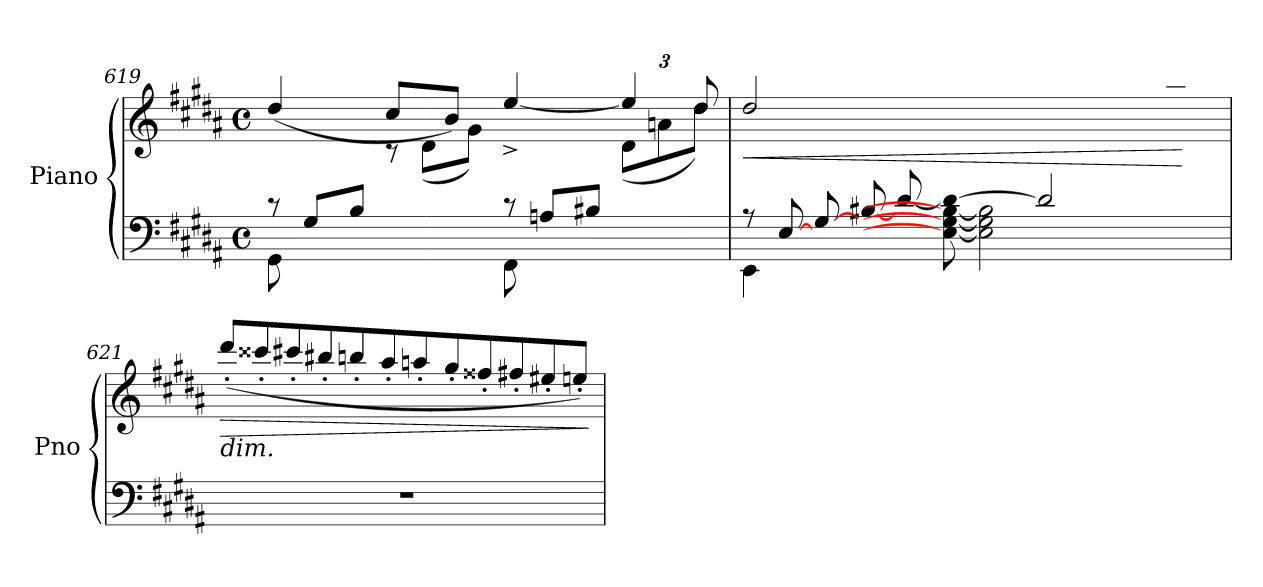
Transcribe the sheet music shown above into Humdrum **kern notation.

**kern	**kern	**dynam
*part1	*part1	*part1
*staff2	*staff1	*staff1/2
*I"Piano	*	*
*I'Pno	*	*
*clefF4	*clefG2	*
*k[f#c#g#d#a#]	*k[f#c#g#d#a#]	*
*M4/4	*M4/4	*
*met(c)	*met(c)	*
*Xtuplet	*	*
=619	=619	=619
*^	*^	*
12r	8GG#\	(4dd#/	4ryy	.
12G#/L	.	.	.	.
.	4.ryy	.	.	.
12B/J	.	.	.	.
*	*	*	*Xtuplet	*
4ryy	.	8cc#/L	12r	.
.	.	.	(>12d#\L	.
.	.	8b/J)	.	.
.	.	.	12g#\J)	.
12r	8FF#\	[4ee^/	4ryy	.
12An/L	.	.	.	.
.	4.ryy	.	.	.
12B#X/J	.	.	.	.
*	*	*tuplet	*	*
*	*	*Xbrackettup	*Xtuplet	*
4ryy	.	6ee/]	(>12d#\L	.
.	.	.	12an\	.
.	.	12dd#/	12dd#\J)	.
!!LO:PB:g=z	!!
=620	=620	=620	=620	=620
*	*^	*	*	*
!	!	!	!	!	!LO:HP:b
12r	4EE\	12%5ryy	2dd#/	12%5ryy	<
([12E/L	.	.	.	.	.
[12G#/	.	.	.	.	.
[12B#X/	6ryy	.	.	.	.
[12d#/	.	.	.	.	.
12%7ryy	12E\_ 12G#\_ 12B#\_	12d#/_	.	12e/	.
.	2E\] 2G#\] 2B#\]	2d#/]	2ryy	12g#/	.
.	.	.	.	12b#X/	.
.	.	.	.	12dd#/	.
.	.	.	.	12ee/	.
.	.	.	.	12gg#/	.
.	.	.	.	12bb#X/J)	.
*v	*v	*v	*	*	*
*	*v	*v	*
.	.	[
=621	=621	=621
!	!LO:TX:b:i:t=dim.	!
!	!	!LO:HP:b
1r	(12ddd#'/L	>
.	12ccc##X'/	.
.	12ccc#X'/	.
.	12bb#X'/	.
.	12bbn'/	.
.	12aa#'/	.
.	12aan'/	.
.	12gg#'/	.
.	12ff##X'/	.
.	12ff#X'/	.
.	12ee#X'/	.
.	12een'/J)	.
.	.	]
=	=	=
*-	*-	*-
